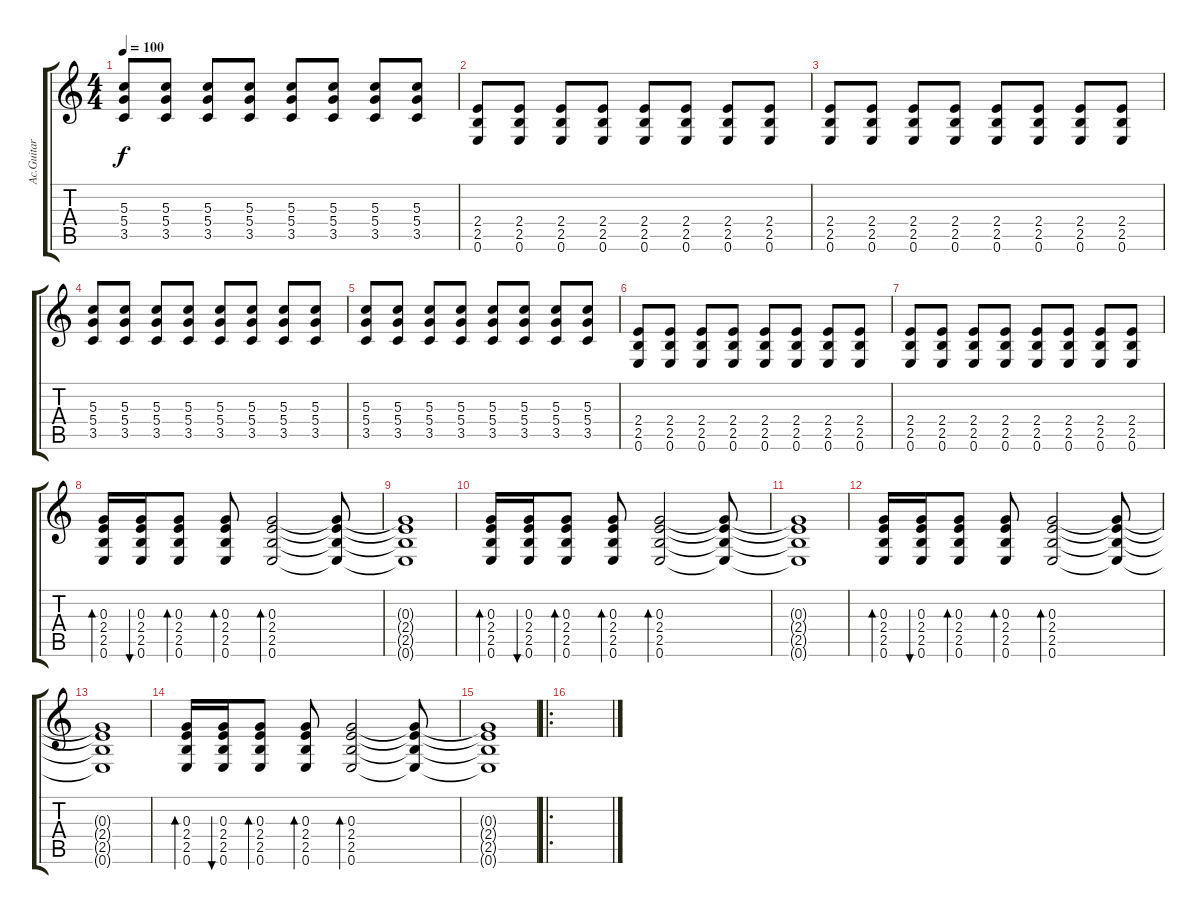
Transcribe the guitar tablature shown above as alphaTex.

\track ("Ac.Guitar" "Ac.Guitar") {instrument acousticguitarsteel}
\staff {score tabs}
\tuning (E4 B3 G3 D3 A2 E2) {hide}
\ts (4 4)
\tempo 100
\clef g2
\ks c
(5.3 5.4 3.5).8{dy f instrument distortionguitar} (5.3 5.4 3.5).8 (5.3 5.4 3.5).8 (5.3 5.4 3.5).8 (5.3 5.4 3.5).8 (5.3 5.4 3.5).8 (5.3 5.4 3.5).8 (5.3 5.4 3.5).8 |
(2.4 2.5 0.6).8{instrument distortionguitar} (2.4 2.5 0.6).8 (2.4 2.5 0.6).8 (2.4 2.5 0.6).8 (2.4 2.5 0.6).8 (2.4 2.5 0.6).8 (2.4 2.5 0.6).8 (2.4 2.5 0.6).8 |
(2.4 2.5 0.6).8{instrument distortionguitar} (2.4 2.5 0.6).8 (2.4 2.5 0.6).8 (2.4 2.5 0.6).8 (2.4 2.5 0.6).8 (2.4 2.5 0.6).8 (2.4 2.5 0.6).8 (2.4 2.5 0.6).8 |
(5.3 5.4 3.5).8{instrument distortionguitar} (5.3 5.4 3.5).8 (5.3 5.4 3.5).8 (5.3 5.4 3.5).8 (5.3 5.4 3.5).8 (5.3 5.4 3.5).8 (5.3 5.4 3.5).8 (5.3 5.4 3.5).8 |
(5.3 5.4 3.5).8{instrument distortionguitar} (5.3 5.4 3.5).8 (5.3 5.4 3.5).8 (5.3 5.4 3.5).8 (5.3 5.4 3.5).8 (5.3 5.4 3.5).8 (5.3 5.4 3.5).8 (5.3 5.4 3.5).8 |
(2.4 2.5 0.6).8{instrument distortionguitar} (2.4 2.5 0.6).8 (2.4 2.5 0.6).8 (2.4 2.5 0.6).8 (2.4 2.5 0.6).8 (2.4 2.5 0.6).8 (2.4 2.5 0.6).8 (2.4 2.5 0.6).8 |
(2.4 2.5 0.6).8{instrument distortionguitar} (2.4 2.5 0.6).8 (2.4 2.5 0.6).8 (2.4 2.5 0.6).8 (2.4 2.5 0.6).8 (2.4 2.5 0.6).8 (2.4 2.5 0.6).8 (2.4 2.5 0.6).8 |
(0.3 2.4 2.5 0.6).16{bd 30 volume 12 instrument acousticguitarsteel} (0.3 2.4 2.5 0.6).16{bu 30} (0.3 2.4 2.5 0.6).8{bd 30} (0.3 2.4 2.5 0.6).8{bd 30} (0.3 2.4 2.5 0.6).2{bd 30} (0.3{t} 2.4{t} 2.5{t} 0.6{t}).8 |
(0.3{t} 2.4{t} 2.5{t} 0.6{t}).1 |
(0.3 2.4 2.5 0.6).16{bd 30} (0.3 2.4 2.5 0.6).16{bu 30} (0.3 2.4 2.5 0.6).8{bd 30} (0.3 2.4 2.5 0.6).8{bd 30} (0.3 2.4 2.5 0.6).2{bd 30} (0.3{t} 2.4{t} 2.5{t} 0.6{t}).8 |
(0.3{t} 2.4{t} 2.5{t} 0.6{t}).1 |
(0.3 2.4 2.5 0.6).16{bd 30} (0.3 2.4 2.5 0.6).16{bu 30} (0.3 2.4 2.5 0.6).8{bd 30} (0.3 2.4 2.5 0.6).8{bd 30} (0.3 2.4 2.5 0.6).2{bd 30} (0.3{t} 2.4{t} 2.5{t} 0.6{t}).8 |
(0.3{t} 2.4{t} 2.5{t} 0.6{t}).1 |
(0.3 2.4 2.5 0.6).16{bd 30} (0.3 2.4 2.5 0.6).16{bu 30} (0.3 2.4 2.5 0.6).8{bd 30} (0.3 2.4 2.5 0.6).8{bd 30} (0.3 2.4 2.5 0.6).2{bd 30} (0.3{t} 2.4{t} 2.5{t} 0.6{t}).8 |
(0.3{t} 2.4{t} 2.5{t} 0.6{t}).1 |
\ro
